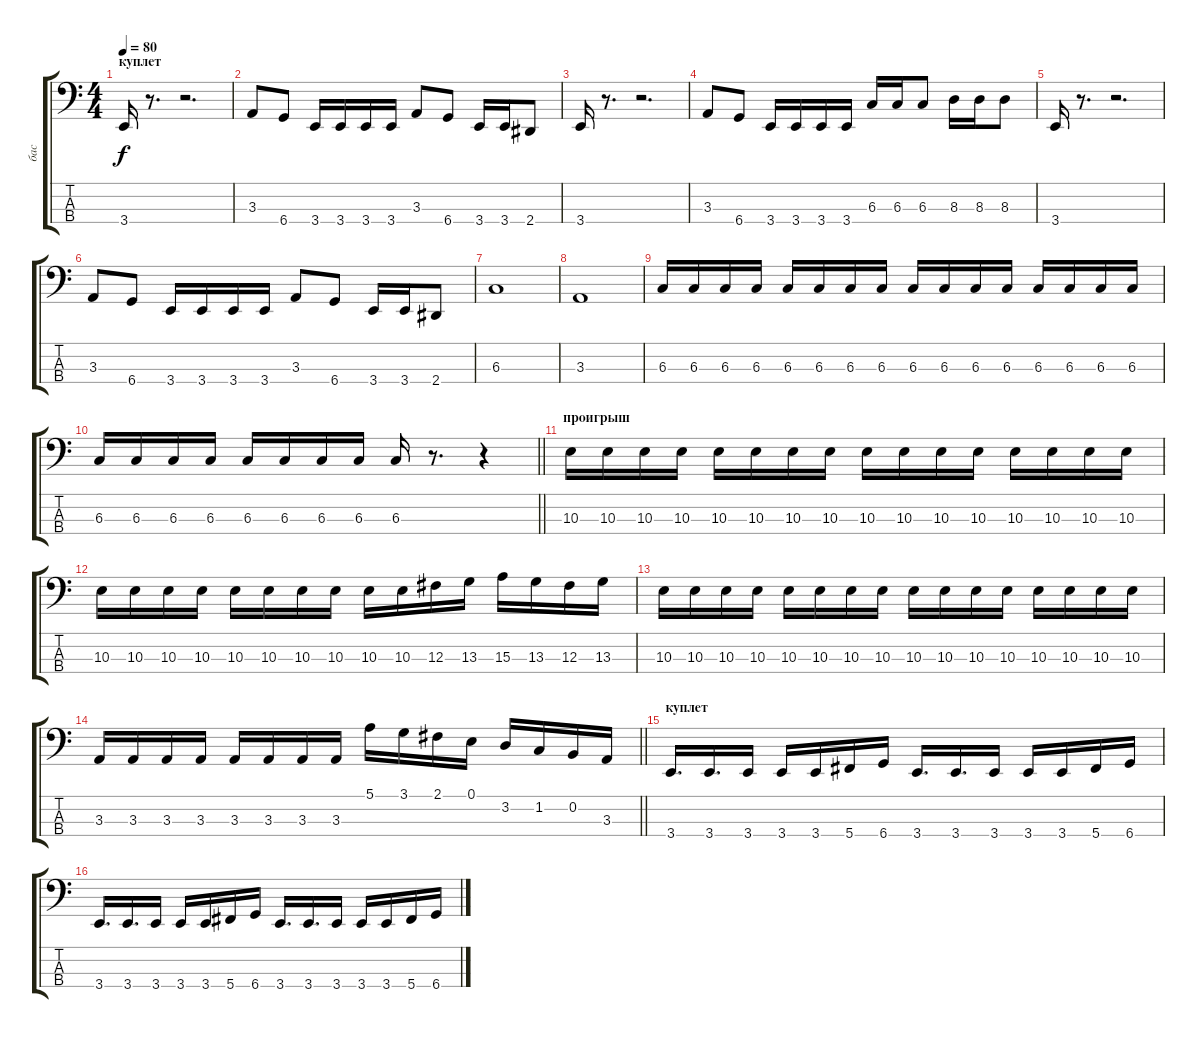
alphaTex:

\track ("бас" "бас") {instrument electricbassfinger}
\staff {score tabs}
\tuning (E2 B1 Gb1 Db1) {hide}
\ts (4 4)
\section ("" "куплет")
\tempo 80
\clef f4
\ks c
3.4.16{dy f} r.8{d} r.2{d} |
3.3.8 6.4.8 3.4.16 3.4.16 3.4.16 3.4.16 3.3.8 6.4.8 3.4.16 3.4.16 2.4.8 |
3.4.16 r.8{d} r.2{d} |
3.3.8 6.4.8 3.4.16 3.4.16 3.4.16 3.4.16 6.3.16 6.3.16 6.3.8 8.3.16 8.3.16 8.3.8 |
3.4.16 r.8{d} r.2{d} |
3.3.8 6.4.8 3.4.16 3.4.16 3.4.16 3.4.16 3.3.8 6.4.8 3.4.16 3.4.16 2.4.8 |
6.3.1 |
3.3.1 |
6.3.16 6.3.16 6.3.16 6.3.16 6.3.16 6.3.16 6.3.16 6.3.16 6.3.16 6.3.16 6.3.16 6.3.16 6.3.16 6.3.16 6.3.16 6.3.16 |
\barLineRight lightlight
6.3.16 6.3.16 6.3.16 6.3.16 6.3.16 6.3.16 6.3.16 6.3.16 6.3.16 r.8{d} r.4 |
\section ("" "проигрыш")
10.3.16 10.3.16 10.3.16 10.3.16 10.3.16 10.3.16 10.3.16 10.3.16 10.3.16 10.3.16 10.3.16 10.3.16 10.3.16 10.3.16 10.3.16 10.3.16 |
10.3.16 10.3.16 10.3.16 10.3.16 10.3.16 10.3.16 10.3.16 10.3.16 10.3.16 10.3.16 12.3.16 13.3.16 15.3.16 13.3.16 12.3.16 13.3.16 |
10.3.16 10.3.16 10.3.16 10.3.16 10.3.16 10.3.16 10.3.16 10.3.16 10.3.16 10.3.16 10.3.16 10.3.16 10.3.16 10.3.16 10.3.16 10.3.16 |
\barLineRight lightlight
3.3.16 3.3.16 3.3.16 3.3.16 3.3.16 3.3.16 3.3.16 3.3.16 5.1.16 3.1.16 2.1.16 0.1.16 3.2.16 1.2.16 0.2.16 3.3.16 |
\section ("" "куплет")
3.4.16{d} 3.4.16{d} 3.4.16 3.4.16 3.4.16 5.4.16 6.4.16 3.4.16{d} 3.4.16{d} 3.4.16 3.4.16 3.4.16 5.4.16 6.4.16 |
3.4.16{d} 3.4.16{d} 3.4.16 3.4.16 3.4.16 5.4.16 6.4.16 3.4.16{d} 3.4.16{d} 3.4.16 3.4.16 3.4.16 5.4.16 6.4.16
